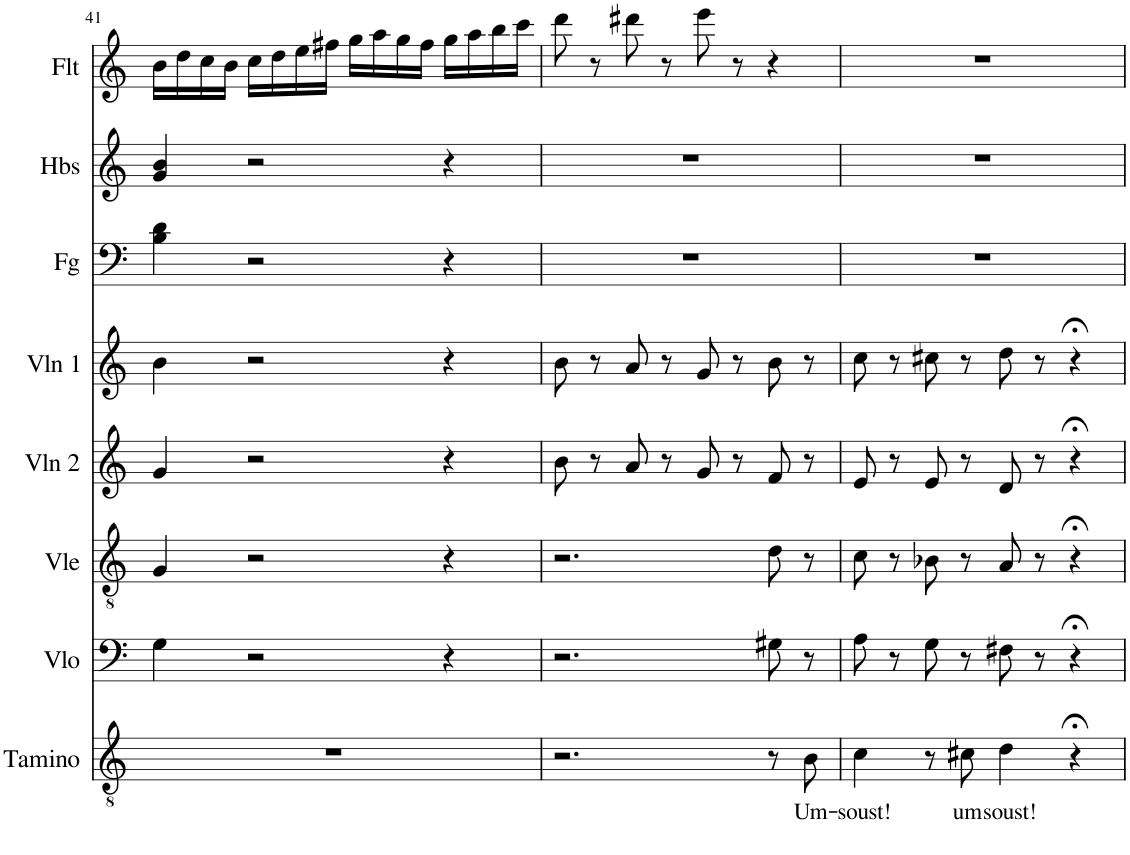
**kern	**text	**kern	**kern	**kern	**kern	**kern	**kern	**kern
*part8	*part8	*part7	*part6	*part5	*part4	*part3	*part2	*part1
*staff8	*staff8	*staff7	*staff6	*staff5	*staff4	*staff3	*staff2	*staff1
*I"Tamino	*	*I"Vcello	*I"Viole	*I"Violon 2	*I"Violon 1	*I"Fagotti	*I"Hautbois	*I"Flute
*I'Tamino	*	*I'Vlo	*I'Vle	*I'Vln 2	*I'Vln 1	*I'Fg	*I'Hbs	*I'Flt
!!LO:PB:g=z
*clefGv2	*	*clefF4	*clefGv2	*clefG2	*clefG2	*clefF4	*clefG2	*clefG2
*k[]	*	*k[]	*k[]	*k[]	*k[]	*k[]	*k[]	*k[]
*M2/2	*	*M2/2	*M2/2	*M2/2	*M2/2	*M2/2	*M2/2	*M2/2
=41	=41	=41	=41	=41	=41	=41	=41	=41
1r	.	4G\	4G/	4g/	4b\	4B\ 4d\	4g/ 4b/	16b\LL
.	.	.	.	.	.	.	.	16dd\
.	.	.	.	.	.	.	.	16cc\
.	.	.	.	.	.	.	.	16b\JJ
.	.	2r	2r	2r	2r	2r	2r	16cc\LL
.	.	.	.	.	.	.	.	16dd\
.	.	.	.	.	.	.	.	16ee\
.	.	.	.	.	.	.	.	16ff#X\JJ
.	.	.	.	.	.	.	.	16gg\LL
.	.	.	.	.	.	.	.	16aa\
.	.	.	.	.	.	.	.	16gg\
.	.	.	.	.	.	.	.	16ff#\JJ
.	.	4r	4r	4r	4r	4r	4r	16gg\LL
.	.	.	.	.	.	.	.	16aa\
.	.	.	.	.	.	.	.	16bb\
.	.	.	.	.	.	.	.	16ccc\JJ
=42	=42	=42	=42	=42	=42	=42	=42	=42
2.r	.	2.r	2.r	8b\	8b\	1r	1r	8ddd\
.	.	.	.	8r	8r	.	.	8r
.	.	.	.	8a/	8a/	.	.	8ddd#X\
.	.	.	.	8r	8r	.	.	8r
.	.	.	.	8g/	8g/	.	.	8eee\
.	.	.	.	8r	8r	.	.	8r
8r	.	8G#X\	8d\	8f/	8b\	.	.	4r
!	!LO:LY:b	!	!	!	!	!	!	!
8B\	Um-	8r	8r	8r	8r	.	.	.
=43	=43	=43	=43	=43	=43	=43	=43	=43
!	!LO:LY:b	!	!	!	!	!	!	!
4c\	-soust!	8A\	8c\	8e/	8cc\	1r	1r	1r
.	.	8r	8r	8r	8r	.	.	.
8r	.	8G\	8B-X\	8e/	8cc#X\	.	.	.
!	!LO:LY:b	!	!	!	!	!	!	!
8c#X\	um-	8r	8r	8r	8r	.	.	.
!	!LO:LY:b	!	!	!	!	!	!	!
4d\	-soust!	8F#X\	8A/	8d/	8dd\	.	.	.
.	.	8r	8r	8r	8r	.	.	.
4r;<	.	4r;<	4r;<	4r;<	4r;<	.	.	.
=	=	=	=	=	=	=	=	=
*-	*-	*-	*-	*-	*-	*-	*-	*-
